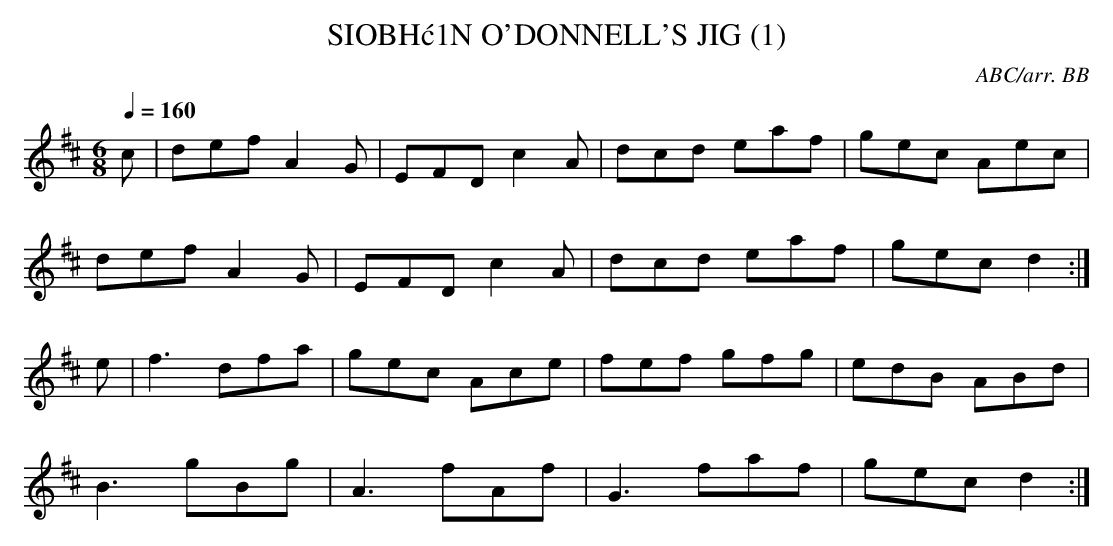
X:1
T:SIOBH\'c1N O'DONNELL'S JIG (1)
C:ABC/arr. BB
L:1/8
M:6/8
Q:1/4=160
K:D
c|def A2 G|EFD c2 A|dcd eaf|gec Aec|
def A2 G|EFD c2 A|dcd eaf|gec d2:|
e|f3 dfa|gec Ace|fef gfg|edB ABd|
B3 gBg|A3 fAf|G3 faf|gec d2:|
